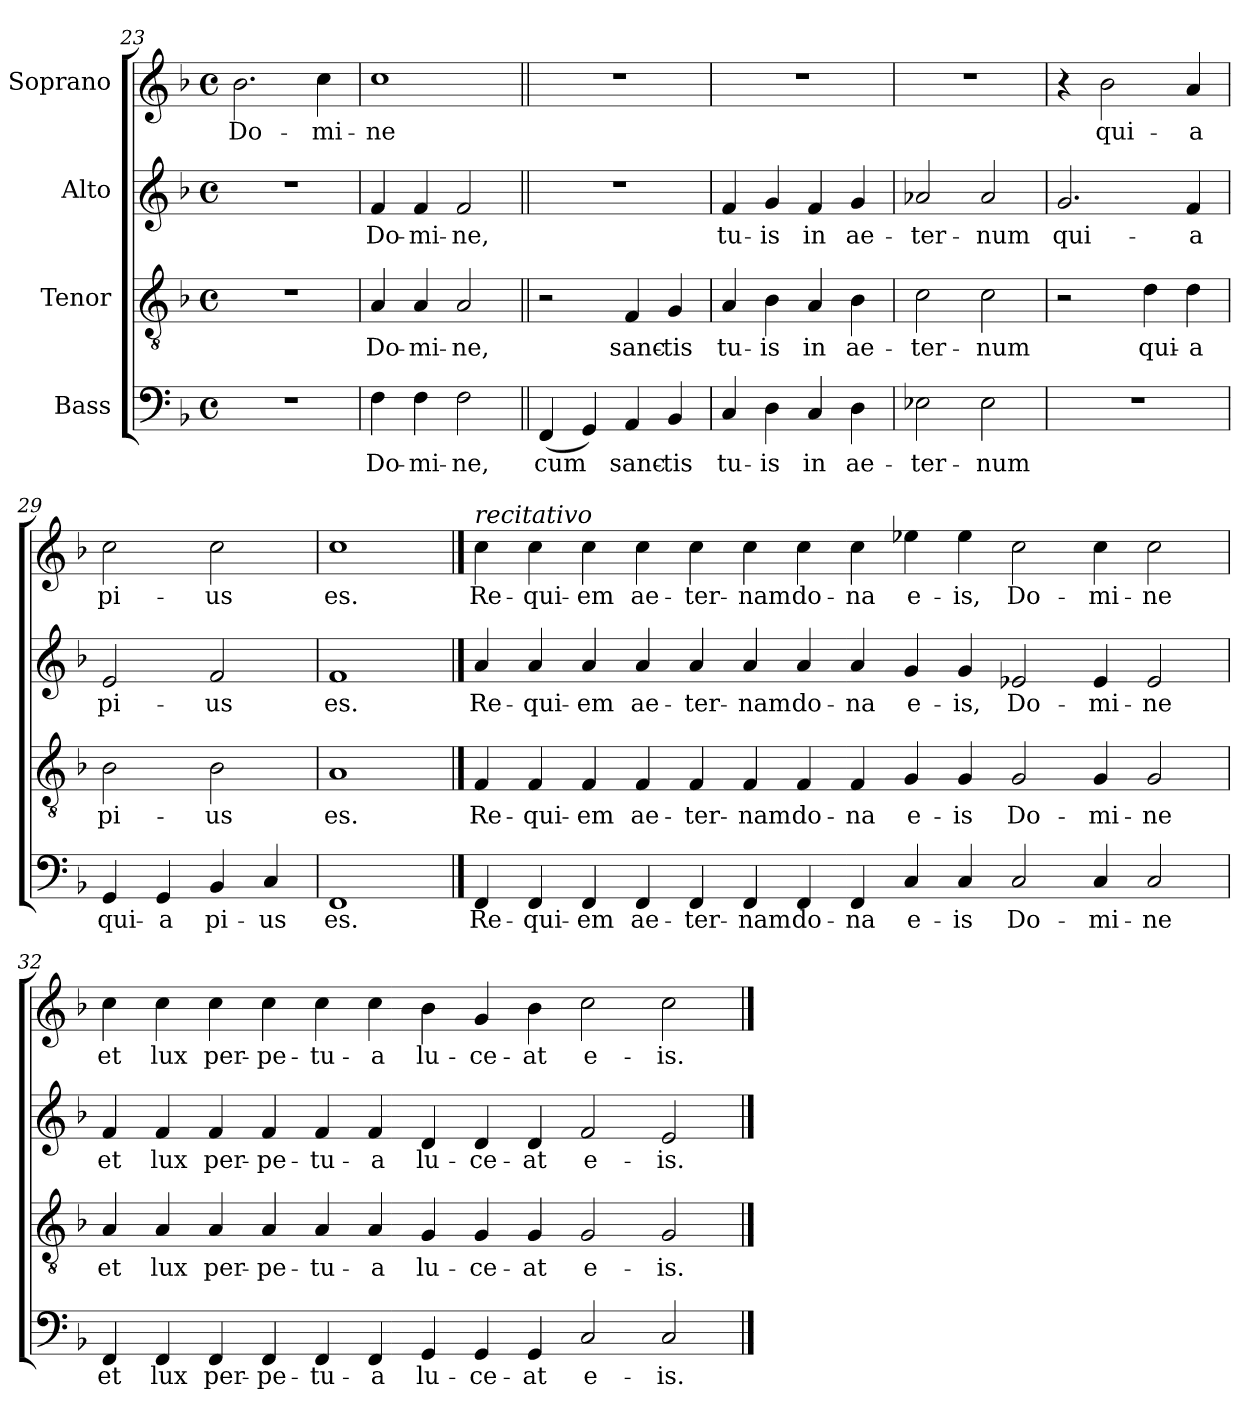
**kern	**text	**kern	**text	**kern	**text	**kern	**text
*part4	*part4	*part3	*part3	*part2	*part2	*part1	*part1
*staff4	*staff4	*staff3	*staff3	*staff2	*staff2	*staff1	*staff1
*I"Bass	*	*I"Tenor	*	*I"Alto	*	*I"Soprano	*
*clefF4	*	*clefGv2	*	*clefG2	*	*clefG2	*
*k[b-]	*	*k[b-]	*	*k[b-]	*	*k[b-]	*
*F:	*	*F:	*	*F:	*	*F:	*
*M4/4	*	*M4/4	*	*M4/4	*	*M4/4	*
*met(c)	*	*met(c)	*	*met(c)	*	*met(c)	*
=23	=23	=23	=23	=23	=23	=23	=23
!	!	!	!	!	!	!	!LO:LY:b
1r	.	1r	.	1r	.	2.b-\	Do-
!	!	!	!	!	!	!	!LO:LY:b
.	.	.	.	.	.	4cc\	-mi-
=24	=24	=24	=24	=24	=24	=24	=24
!	!LO:LY:b	!	!LO:LY:b	!	!LO:LY:b	!	!LO:LY:b
4F\	Do-	4A/	Do-	4f/	Do-	1cc	-ne
!	!LO:LY:b	!	!LO:LY:b	!	!LO:LY:b	!	!
4F\	-mi-	4A/	-mi-	4f/	-mi-	.	.
!	!LO:LY:b	!	!LO:LY:b	!	!LO:LY:b	!	!
2F\	-ne,	2A/	-ne,	2f/	-ne,	.	.
=25||	=25||	=25||	=25||	=25||	=25||	=25||	=25||
!	!LO:LY:b	!	!	!	!	!	!
(<4FF/	cum	2r	.	1r	.	1r	.
4GG/)	.	.	.	.	.	.	.
!	!LO:LY:b	!	!LO:LY:b	!	!	!	!
4AA/	sanc-	4F/	sanc-	.	.	.	.
!	!LO:LY:b	!	!LO:LY:b	!	!	!	!
4BB-/	-tis	4G/	-tis	.	.	.	.
!!LO:LB:g=z
=26	=26	=26	=26	=26	=26	=26	=26
!	!LO:LY:b	!	!LO:LY:b	!	!LO:LY:b	!	!
4C/	tu-	4A/	tu-	4f/	tu-	1r	.
!	!LO:LY:b	!	!LO:LY:b	!	!LO:LY:b	!	!
4D\	-is	4B-\	-is	4g/	-is	.	.
!	!LO:LY:b	!	!LO:LY:b	!	!LO:LY:b	!	!
4C/	in	4A/	in	4f/	in	.	.
!	!LO:LY:b	!	!LO:LY:b	!	!LO:LY:b	!	!
4D\	ae-	4B-\	ae-	4g/	ae-	.	.
=27	=27	=27	=27	=27	=27	=27	=27
!	!LO:LY:b	!	!LO:LY:b	!	!LO:LY:b	!	!
2E-X\	-ter-	2c\	-ter-	2a-X/	-ter-	1r	.
!	!LO:LY:b	!	!LO:LY:b	!	!LO:LY:b	!	!
2E-\	-num	2c\	-num	2a-/	-num	.	.
=28	=28	=28	=28	=28	=28	=28	=28
!	!	!	!	!	!LO:LY:b	!	!
1r	.	2r	.	2.g/	qui-	4r	.
!	!	!	!	!	!	!	!LO:LY:b
.	.	.	.	.	.	2b-\	qui-
!	!	!	!LO:LY:b	!	!	!	!
.	.	4d\	qui-	.	.	.	.
!	!	!	!LO:LY:b	!	!LO:LY:b	!	!LO:LY:b
.	.	4d\	-a	4f/	-a	4a/	-a
=29	=29	=29	=29	=29	=29	=29	=29
!	!LO:LY:b	!	!LO:LY:b	!	!LO:LY:b	!	!LO:LY:b
4GG/	qui-	2B-\	pi-	2e/	pi-	2cc\	pi-
!	!LO:LY:b	!	!	!	!	!	!
4GG/	-a	.	.	.	.	.	.
!	!LO:LY:b	!	!LO:LY:b	!	!LO:LY:b	!	!LO:LY:b
4BB-/	pi-	2B-\	-us	2f/	-us	2cc\	-us
!	!LO:LY:b	!	!	!	!	!	!
4C/	-us	.	.	.	.	.	.
=30	=30	=30	=30	=30	=30	=30	=30
!	!LO:LY:b	!	!LO:LY:b	!	!LO:LY:b	!	!LO:LY:b
1FF	es.	1A	es.	1f	es.	1cc	es.
!!LO:LB:g=z
==31	==31	==31	==31	==31	==31	==31	==31
!	!	!	!	!	!	!LO:TX:a:i:t=recitativo	!
!	!LO:LY:b	!	!LO:LY:b	!	!LO:LY:b	!	!LO:LY:b
4FF	Re-	4F	Re-	4a	Re-	4cc	Re-
!	!LO:LY:b	!	!LO:LY:b	!	!LO:LY:b	!	!LO:LY:b
4FF	-qui-	4F	-qui-	4a	-qui-	4cc	-qui-
!	!LO:LY:b	!	!LO:LY:b	!	!LO:LY:b	!	!LO:LY:b
4FF	-em	4F	-em	4a	-em	4cc	-em
!	!LO:LY:b	!	!LO:LY:b	!	!LO:LY:b	!	!LO:LY:b
4FF	ae-	4F	ae-	4a	ae-	4cc	ae-
!	!LO:LY:b	!	!LO:LY:b	!	!LO:LY:b	!	!LO:LY:b
4FF	-ter-	4F	-ter-	4a	-ter-	4cc	-ter-
!	!LO:LY:b	!	!LO:LY:b	!	!LO:LY:b	!	!LO:LY:b
4FF	-nam	4F	-nam	4a	-nam	4cc	-nam
!	!LO:LY:b	!	!LO:LY:b	!	!LO:LY:b	!	!LO:LY:b
4FF	do-	4F	do-	4a	do-	4cc	do-
!	!LO:LY:b	!	!LO:LY:b	!	!LO:LY:b	!	!LO:LY:b
4FF	-na	4F	-na	4a	-na	4cc	-na
!	!LO:LY:b	!	!LO:LY:b	!	!LO:LY:b	!	!LO:LY:b
4C	e-	4G	e-	4g	e-	4ee-X	e-
!	!LO:LY:b	!	!LO:LY:b	!	!LO:LY:b	!	!LO:LY:b
4C	-is	4G	-is	4g	-is,	4ee-	-is,
!	!LO:LY:b	!	!LO:LY:b	!	!LO:LY:b	!	!LO:LY:b
2C	Do-	2G	Do-	2e-X	Do-	2cc	Do-
!	!LO:LY:b	!	!LO:LY:b	!	!LO:LY:b	!	!LO:LY:b
4C	-mi-	4G	-mi-	4e-	-mi-	4cc	-mi-
!	!LO:LY:b	!	!LO:LY:b	!	!LO:LY:b	!	!LO:LY:b
2C	-ne	2G	-ne	2e-	-ne	2cc	-ne
!!LO:PB:g=z
=32	=32	=32	=32	=32	=32	=32	=32
!	!LO:LY:b	!	!LO:LY:b	!	!LO:LY:b	!	!LO:LY:b
4FF	et	4A	et	4f	et	4cc	et
!	!LO:LY:b	!	!LO:LY:b	!	!LO:LY:b	!	!LO:LY:b
4FF	lux	4A	lux	4f	lux	4cc	lux
!	!LO:LY:b	!	!LO:LY:b	!	!LO:LY:b	!	!LO:LY:b
4FF	per-	4A	per-	4f	per-	4cc	per-
!	!LO:LY:b	!	!LO:LY:b	!	!LO:LY:b	!	!LO:LY:b
4FF	-pe-	4A	-pe-	4f	-pe-	4cc	-pe-
!	!LO:LY:b	!	!LO:LY:b	!	!LO:LY:b	!	!LO:LY:b
4FF	-tu-	4A	-tu-	4f	-tu-	4cc	-tu-
!	!LO:LY:b	!	!LO:LY:b	!	!LO:LY:b	!	!LO:LY:b
4FF	-a	4A	-a	4f	-a	4cc	-a
!	!LO:LY:b	!	!LO:LY:b	!	!LO:LY:b	!	!LO:LY:b
4GG	lu-	4G	lu-	4d	lu-	4b-	lu-
!	!LO:LY:b	!	!LO:LY:b	!	!LO:LY:b	!	!LO:LY:b
4GG	-ce-	4G	-ce-	4d	-ce-	4g	-ce-
!	!LO:LY:b	!	!LO:LY:b	!	!LO:LY:b	!	!LO:LY:b
4GG	-at	4G	-at	4d	-at	4b-	-at
!	!LO:LY:b	!	!LO:LY:b	!	!LO:LY:b	!	!LO:LY:b
2C	e-	2G	e-	2f	e-	2cc	e-
!	!LO:LY:b	!	!LO:LY:b	!	!LO:LY:b	!	!LO:LY:b
2C	-is.	2G	-is.	2e	-is.	2cc	-is.
==	==	==	==	==	==	==	==
*-	*-	*-	*-	*-	*-	*-	*-
